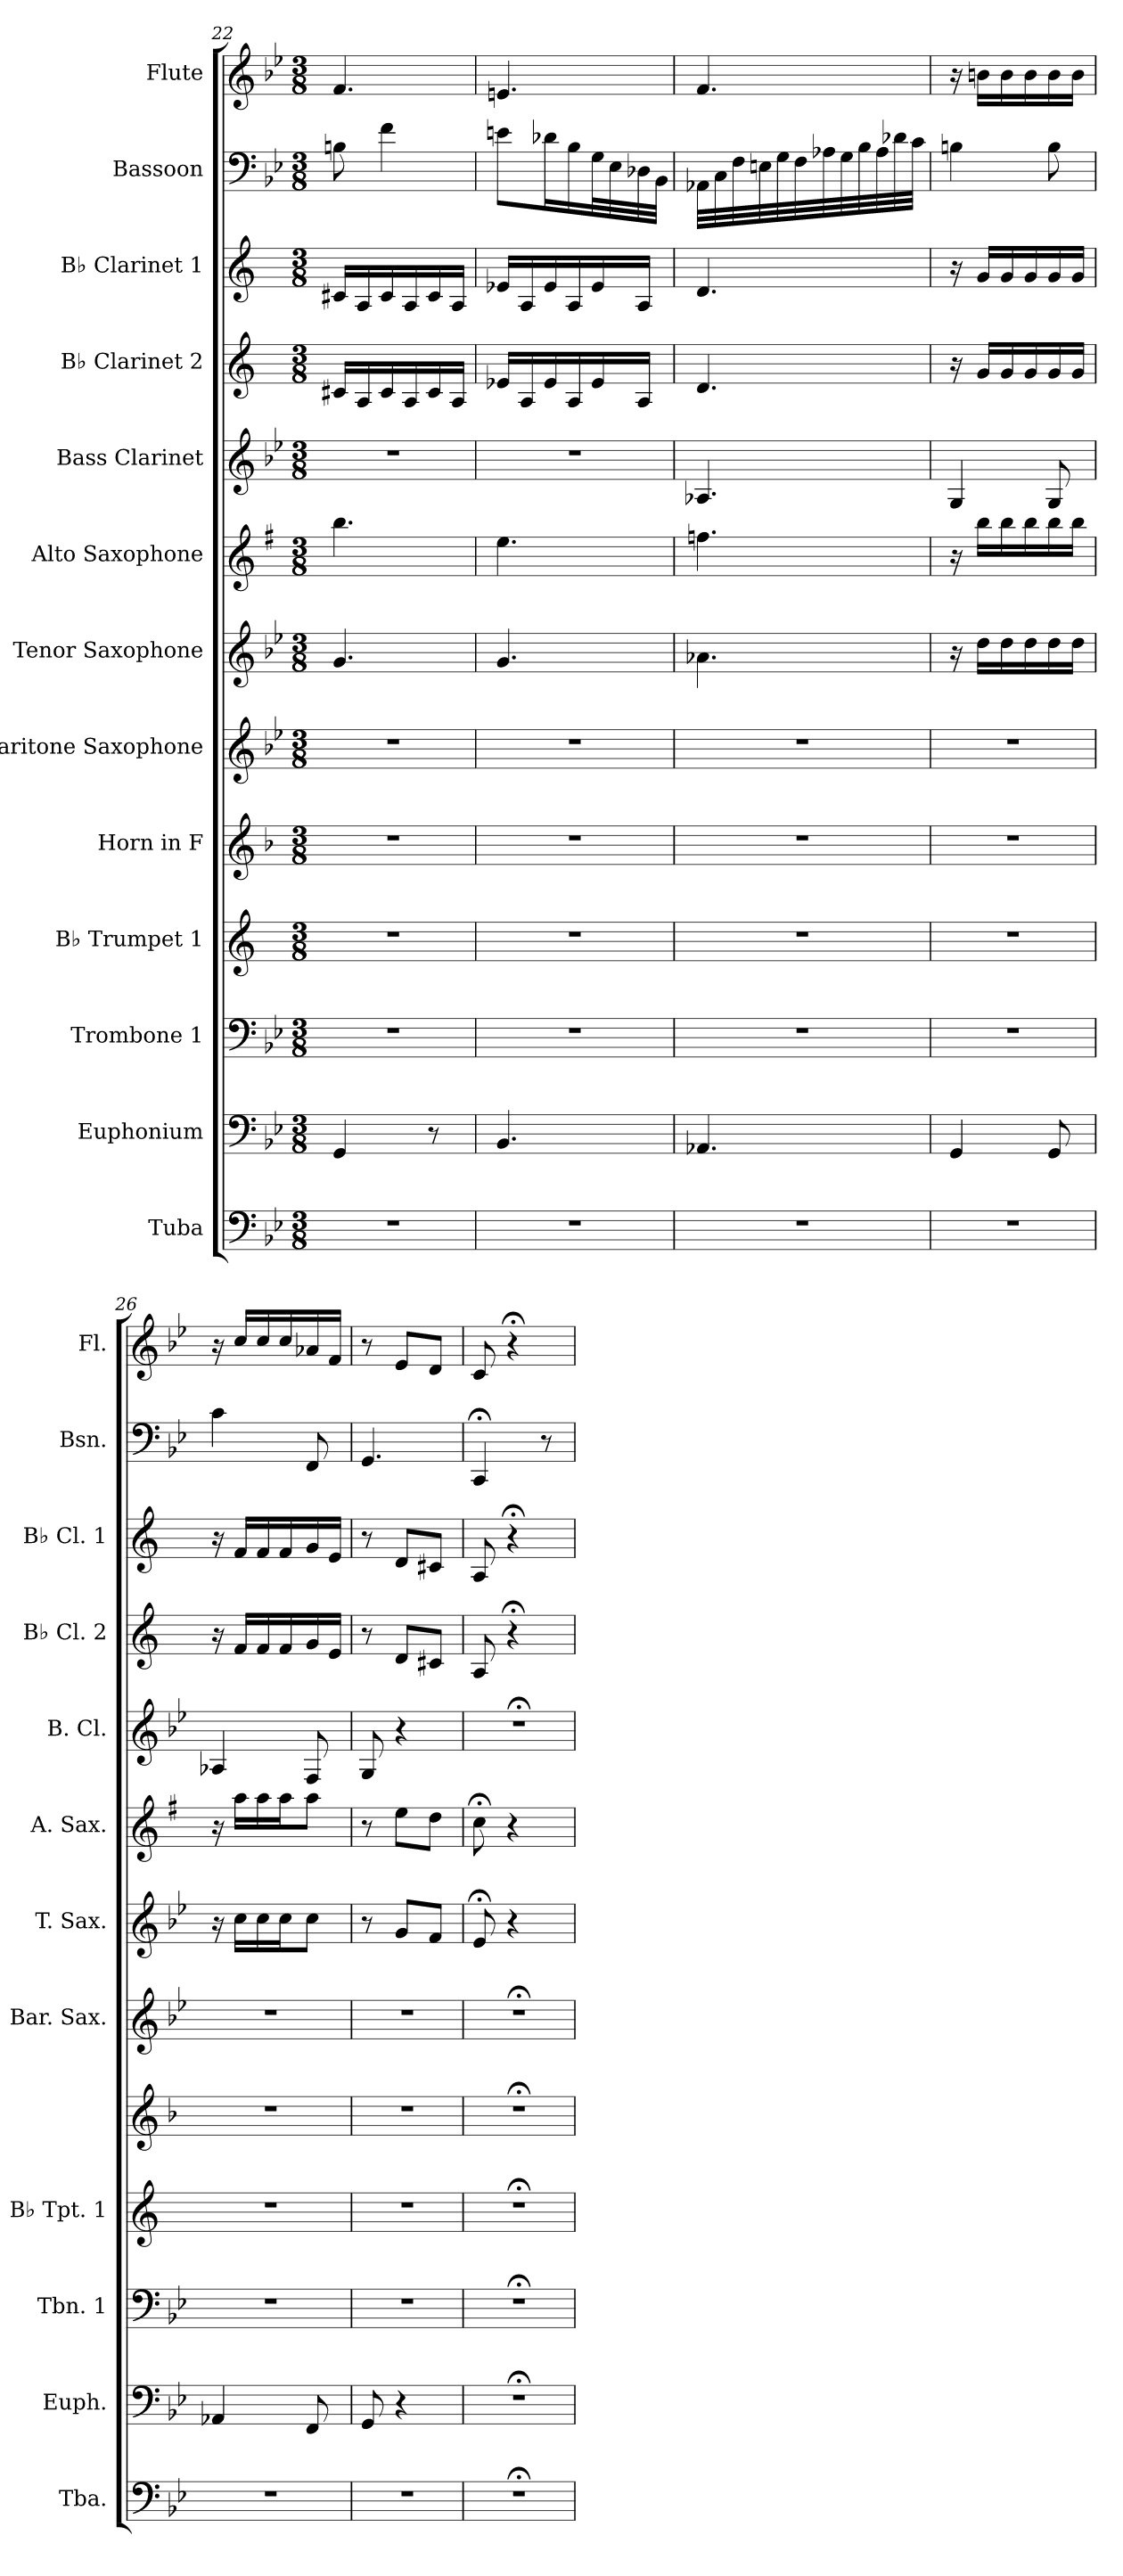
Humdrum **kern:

**kern	**kern	**kern	**kern	**kern	**kern	**kern	**kern	**kern	**kern	**kern	**kern	**kern
*part13	*part12	*part11	*part10	*part9	*part8	*part7	*part6	*part5	*part4	*part3	*part2	*part1
*staff13	*staff12	*staff11	*staff10	*staff9	*staff8	*staff7	*staff6	*staff5	*staff4	*staff3	*staff2	*staff1
*I"Tuba	*I"Euphonium	*I"Trombone 1	*I"B♭ Trumpet 1	*I"Horn in F	*I"Baritone Saxophone	*I"Tenor Saxophone	*I"Alto Saxophone	*I"Bass Clarinet	*I"B♭ Clarinet 2	*I"B♭ Clarinet 1	*I"Bassoon	*I"Flute
*I'Tba.	*I'Euph.	*I'Tbn. 1	*I'B♭ Tpt. 1	*	*I'Bar. Sax.	*I'T. Sax.	*I'A. Sax.	*I'B. Cl.	*I'B♭ Cl. 2	*I'B♭ Cl. 1	*I'Bsn.	*I'Fl.
!!LO:PB:g=z
*clefF4	*clefF4	*clefF4	*clefG2	*clefG2	*clefG2	*clefG2	*clefG2	*clefG2	*clefG2	*clefG2	*clefF4	*clefG2
*	*	*	*ITrd1c2	*ITrd4c7	*ITrd12c21	*ITrd8c14	*ITrd5c9	*ITrd8c14	*ITrd1c2	*ITrd1c2	*	*
*k[b-e-]	*k[b-e-]	*k[b-e-]	*k[b-e-]	*k[b-e-]	*k[b-e-]	*k[b-e-]	*k[b-e-]	*k[b-e-]	*k[b-e-]	*k[b-e-]	*k[b-e-]	*k[b-e-]
*M3/8	*M3/8	*M3/8	*M3/8	*M3/8	*M3/8	*M3/8	*M3/8	*M3/8	*M3/8	*M3/8	*M3/8	*M3/8
=22	=22	=22	=22	=22	=22	=22	=22	=22	=22	=22	=22	=22
4.r	4GG/	4.r	4.r	4.r	4.r	4.G/	4.dd\	4.r	16Bn/LL	16Bn/LL	8Bn\	4.f/
.	.	.	.	.	.	.	.	.	16G/	16G/	.	.
.	.	.	.	.	.	.	.	.	16B/	16B/	4f\	.
.	.	.	.	.	.	.	.	.	16G/	16G/	.	.
.	8r	.	.	.	.	.	.	.	16B/	16B/	.	.
.	.	.	.	.	.	.	.	.	16G/JJ	16G/JJ	.	.
=23	=23	=23	=23	=23	=23	=23	=23	=23	=23	=23	=23	=23
4.r	4.BB-/	4.r	4.r	4.r	4.r	4.G/	4.g\	4.r	16d-X/LL	16d-X/LL	8en\L	4.en/
.	.	.	.	.	.	.	.	.	16G/	16G/	.	.
.	.	.	.	.	.	.	.	.	16d-/	16d-/	16d-X\L	.
.	.	.	.	.	.	.	.	.	16G/	16G/	16B-\	.
.	.	.	.	.	.	.	.	.	16d-/	16d-/	32G\L	.
.	.	.	.	.	.	.	.	.	.	.	32E-\	.
.	.	.	.	.	.	.	.	.	16G/JJ	16G/JJ	32D-X\	.
.	.	.	.	.	.	.	.	.	.	.	32BB-\JJJ	.
=24	=24	=24	=24	=24	=24	=24	=24	=24	=24	=24	=24	=24
4.r	4.AA-X/	4.r	4.r	4.r	4.r	4.A-X\	4.a-X\	4.AA-X/	4.c/	4.c/	32AA-X\LLL	4.f/
.	.	.	.	.	.	.	.	.	.	.	32C\	.
.	.	.	.	.	.	.	.	.	.	.	32F\	.
.	.	.	.	.	.	.	.	.	.	.	32En\	.
.	.	.	.	.	.	.	.	.	.	.	32G\	.
.	.	.	.	.	.	.	.	.	.	.	32F\	.
.	.	.	.	.	.	.	.	.	.	.	32A-X\	.
.	.	.	.	.	.	.	.	.	.	.	32G\	.
.	.	.	.	.	.	.	.	.	.	.	32B-\	.
.	.	.	.	.	.	.	.	.	.	.	32A-\	.
.	.	.	.	.	.	.	.	.	.	.	32d-X\	.
.	.	.	.	.	.	.	.	.	.	.	32c\JJJ	.
=25	=25	=25	=25	=25	=25	=25	=25	=25	=25	=25	=25	=25
4.r	4GG/	4.r	4.r	4.r	4.r	16r	16r	4GG/	16r	16r	4Bn\	16r
.	.	.	.	.	.	16d\LL	16dd\LL	.	16f/LL	16f/LL	.	16bn\LL
.	.	.	.	.	.	16d\	16dd\	.	16f/	16f/	.	16b\
.	.	.	.	.	.	16d\	16dd\	.	16f/	16f/	.	16b\
.	8GG/	.	.	.	.	16d\	16dd\	8GG/	16f/	16f/	8B\	16b\
.	.	.	.	.	.	16d\JJ	16dd\JJ	.	16f/JJ	16f/JJ	.	16b\JJ
=26	=26	=26	=26	=26	=26	=26	=26	=26	=26	=26	=26	=26
4.r	4AA-X/	4.r	4.r	4.r	4.r	16r	16r	4AA-X/	16r	16r	4c\	16r
.	.	.	.	.	.	16c\LL	16cc\LL	.	16e-/LL	16e-/LL	.	16cc/LL
.	.	.	.	.	.	16c\	16cc\	.	16e-/	16e-/	.	16cc/
.	.	.	.	.	.	16c\J	16cc\J	.	16e-/	16e-/	.	16cc/
.	8FF/	.	.	.	.	8c\J	8cc\J	8FF/	16f/	16f/	8FF/	16a-X/
.	.	.	.	.	.	.	.	.	16d/JJ	16d/JJ	.	16f/JJ
=27	=27	=27	=27	=27	=27	=27	=27	=27	=27	=27	=27	=27
4.r	8GG/	4.r	4.r	4.r	4.r	8r	8r	8GG/	8r	8r	4.GG/	8r
.	4r	.	.	.	.	8G/L	8g\L	4r	8c/L	8c/L	.	8e-/L
.	.	.	.	.	.	8F/J	8f\J	.	8Bn/J	8Bn/J	.	8d/J
=28	=28	=28	=28	=28	=28	=28	=28	=28	=28	=28	=28	=28
4.r;<	4.r;<	4.r;<	4.r;<	4.r;<	4.r;<	8E-;</	8e-;<\	4.r;<	8G/	8G/	4CC;</	8c/
.	.	.	.	.	.	4r	4r	.	4r;<	4r;<	.	4r;<
.	.	.	.	.	.	.	.	.	.	.	8r	.
=	=	=	=	=	=	=	=	=	=	=	=	=
*-	*-	*-	*-	*-	*-	*-	*-	*-	*-	*-	*-	*-
